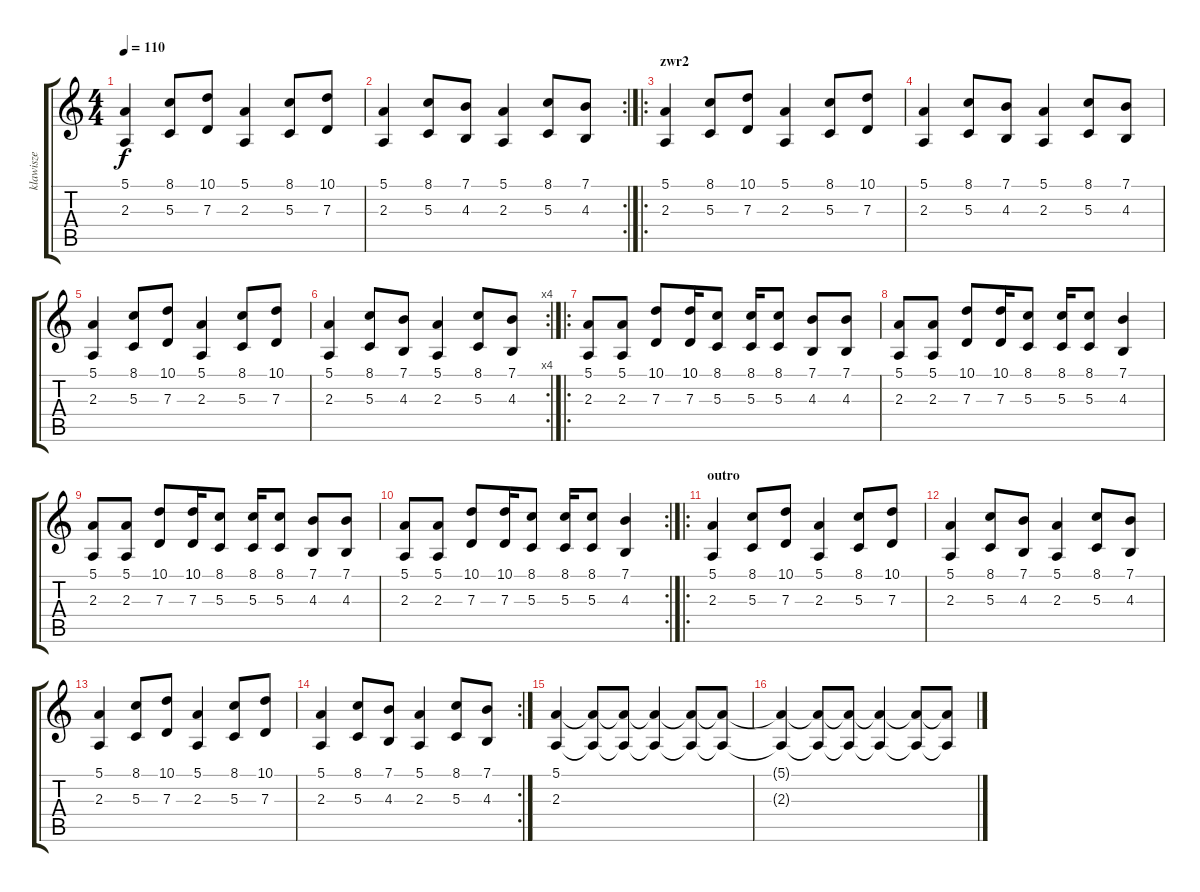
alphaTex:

\track ("klawisze" "klawisze") {instrument acousticgrandpiano}
\staff {score tabs}
\tuning (E4 B3 G3 D3 A2 E2) {hide}
\ts (4 4)
\tempo 110
\clef g2
\ks c
(5.1 2.3).4{dy f} (8.1 5.3).8 (10.1 7.3).8 (5.1 2.3).4 (8.1 5.3).8 (10.1 7.3).8 |
\rc 2
(5.1 2.3).4 (8.1 5.3).8 (7.1 4.3).8 (5.1 2.3).4 (8.1 5.3).8 (7.1 4.3).8 |
\ro
\section ("" "zwr2")
(5.1 2.3).4 (8.1 5.3).8 (10.1 7.3).8 (5.1 2.3).4 (8.1 5.3).8 (10.1 7.3).8 |
(5.1 2.3).4 (8.1 5.3).8 (7.1 4.3).8 (5.1 2.3).4 (8.1 5.3).8 (7.1 4.3).8 |
(5.1 2.3).4 (8.1 5.3).8 (10.1 7.3).8 (5.1 2.3).4 (8.1 5.3).8 (10.1 7.3).8 |
\rc 4
(5.1 2.3).4 (8.1 5.3).8 (7.1 4.3).8 (5.1 2.3).4 (8.1 5.3).8 (7.1 4.3).8 |
\ro
(5.1 2.3).8 (5.1 2.3).8 (10.1 7.3).8 (10.1 7.3).16 (8.1 5.3).8 (8.1 5.3).16 (8.1 5.3).8 (7.1 4.3).8 (7.1 4.3).8 |
(5.1 2.3).8 (5.1 2.3).8 (10.1 7.3).8 (10.1 7.3).16 (8.1 5.3).8 (8.1 5.3).16 (8.1 5.3).8 (7.1 4.3).4 |
(5.1 2.3).8 (5.1 2.3).8 (10.1 7.3).8 (10.1 7.3).16 (8.1 5.3).8 (8.1 5.3).16 (8.1 5.3).8 (7.1 4.3).8 (7.1 4.3).8 |
\rc 2
(5.1 2.3).8 (5.1 2.3).8 (10.1 7.3).8 (10.1 7.3).16 (8.1 5.3).8 (8.1 5.3).16 (8.1 5.3).8 (7.1 4.3).4 |
\ro
\section ("" "outro")
(5.1 2.3).4 (8.1 5.3).8 (10.1 7.3).8 (5.1 2.3).4 (8.1 5.3).8 (10.1 7.3).8 |
(5.1 2.3).4 (8.1 5.3).8 (7.1 4.3).8 (5.1 2.3).4 (8.1 5.3).8 (7.1 4.3).8 |
(5.1 2.3).4 (8.1 5.3).8 (10.1 7.3).8 (5.1 2.3).4 (8.1 5.3).8 (10.1 7.3).8 |
\rc 2
(5.1 2.3).4 (8.1 5.3).8 (7.1 4.3).8 (5.1 2.3).4 (8.1 5.3).8 (7.1 4.3).8 |
(5.1 2.3).4 (5.1{t} 2.3{t}).8 (5.1{t} 2.3{t}).8 (5.1{t} 2.3{t}).4 (5.1{t} 2.3{t}).8 (5.1{t} 2.3{t}).8 |
(5.1{t} 2.3{t}).4 (5.1{t} 2.3{t}).8 (5.1{t} 2.3{t}).8 (5.1{t} 2.3{t}).4 (5.1{t} 2.3{t}).8 (5.1{t} 2.3{t}).8
